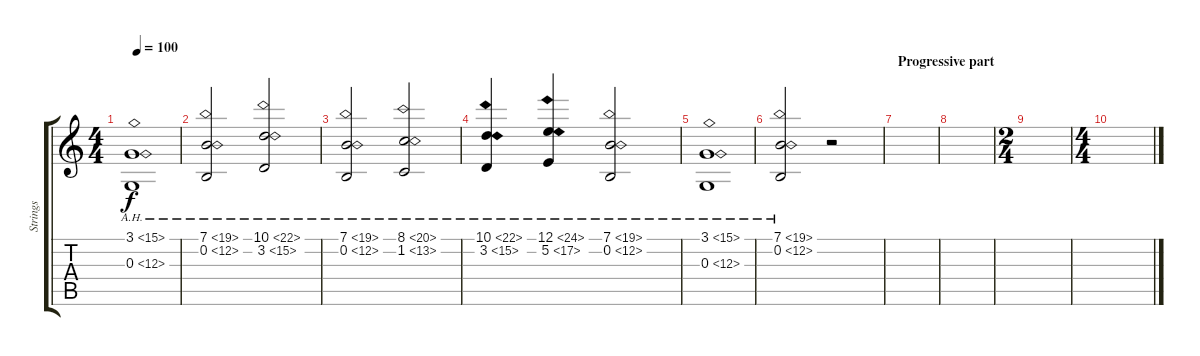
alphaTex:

\track ("Strings" "Strings") {instrument stringensemble1}
\staff {score tabs}
\tuning (E4 B3 G3 D3 A2 E2) {hide}
\ts (4 4)
\tempo 100
\clef g2
\ks c
(3.1{ah 12} 0.3{ah 12}).1{dy f} |
(7.1{ah 12} 0.2{ah 12}).2 (10.1{ah 12} 3.2{ah 12}).2 |
(7.1{ah 12} 0.2{ah 12}).2 (8.1{ah 12} 1.2{ah 12}).2 |
(10.1{ah 12} 3.2{ah 12}).4 (12.1{ah 12} 5.2{ah 12}).4 (7.1{ah 12} 0.2{ah 12}).2 |
(3.1{ah 12} 0.3{ah 12}).1 |
(7.1{ah 12} 0.2{ah 12}).2 r.2 |
\section ("" "Progressive part")
|
|
\ts (2 4)
|
\ts (4 4)
